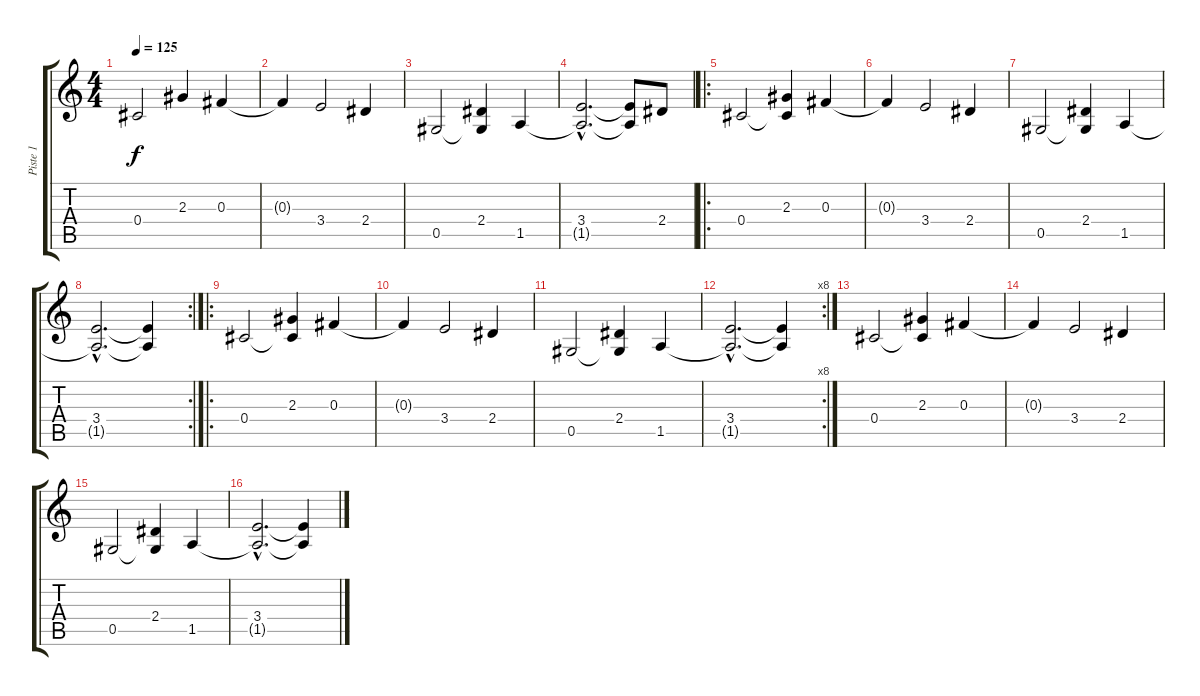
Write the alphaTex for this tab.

\track ("Piste 1" "Piste 1") {instrument distortionguitar}
\staff {score tabs}
\tuning (Eb4 Bb3 Gb3 Db3 Ab2 Eb2) {hide}
\ts (4 4)
\tempo 125
\clef g2
\ks c
0.4.2{dy f instrument distortionguitar} 2.3.4 0.3.4 |
0.3{t}.4 3.4.2 2.4.4 |
0.5.2 (2.4 0.5{t}).4 1.5.4 |
(3.4{hac} 1.5{hac t}).2{d} (3.4{t} 1.5{t}).8 2.4.8 |
\ro
0.4.2 (2.3 0.4{t}).4 0.3.4 |
0.3{t}.4 3.4.2 2.4.4 |
0.5.2 (2.4 0.5{t}).4 1.5.4 |
\rc 2
(3.4{hac} 1.5{hac t}).2{d} (3.4{t} 1.5{t}).4 |
\ro
0.4.2 (2.3 0.4{t}).4 0.3.4 |
0.3{t}.4 3.4.2 2.4.4 |
0.5.2 (2.4 0.5{t}).4 1.5.4 |
\rc 8
(3.4{hac} 1.5{hac t}).2{d} (3.4{t} 1.5{t}).4 |
0.4.2 (2.3 0.4{t}).4 0.3.4 |
0.3{t}.4 3.4.2 2.4.4 |
0.5.2 (2.4 0.5{t}).4 1.5.4 |
(3.4{hac} 1.5{hac t}).2{d} (3.4{t} 1.5{t}).4
